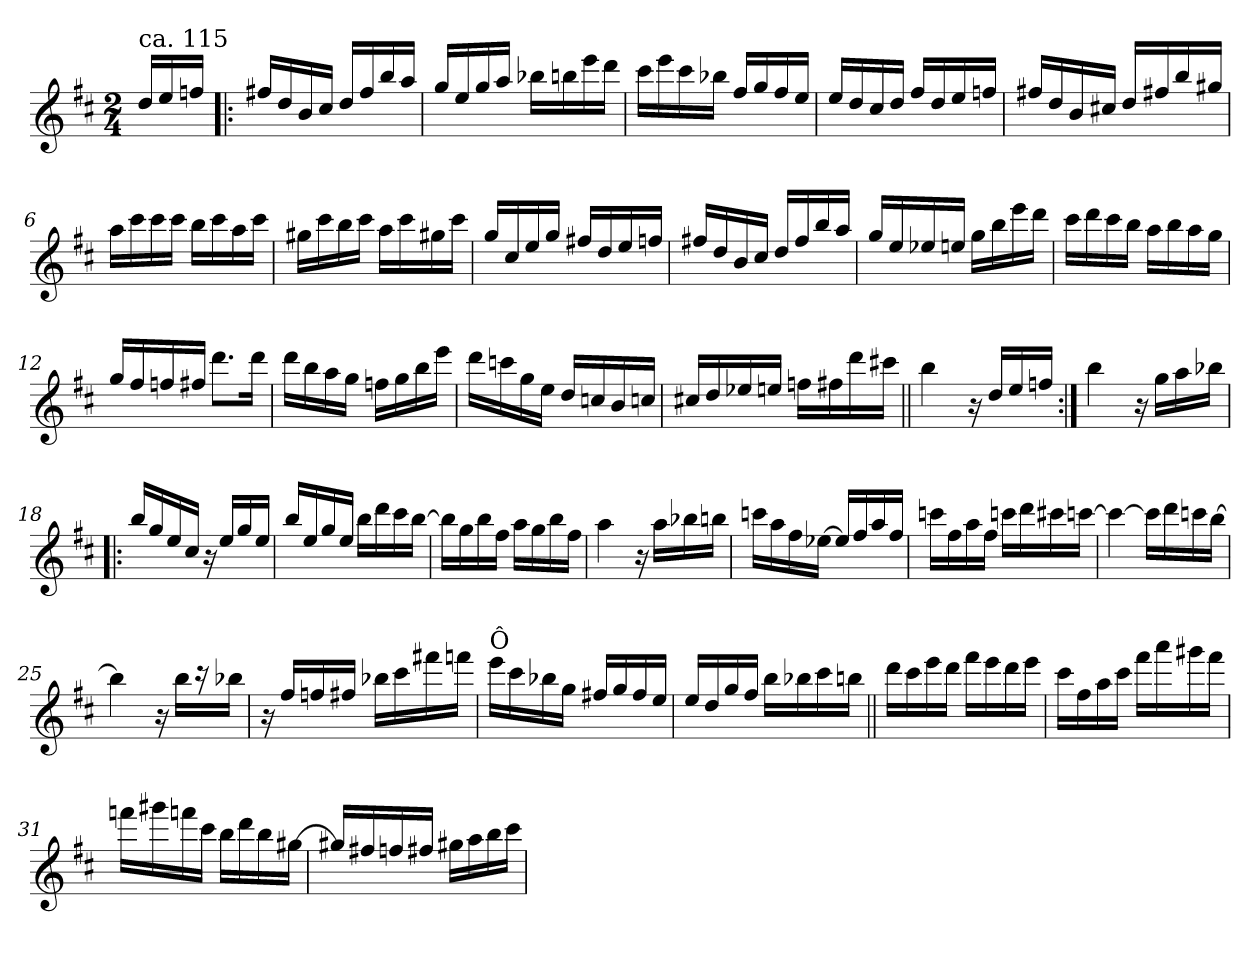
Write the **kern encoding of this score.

**kern
*part1
*staff1
*clefG2
*k[f#c#]
*b:
*M2/4
=
!LO:TX:a:t=ca. 115
16dd/LL
16ee/
16ffn/JJ
=1!|:
16ff#X/LL
16dd/
16b/
16cc#/JJ
16dd/LL
16ff#/
16bb/
16aa/JJ
=2
16gg/LL
16ee/
16gg/
16aa/JJ
16bb-X\LL
16bbn\
16eee\
16ddd\JJ
=3
16ccc#\LL
16eee\
16ccc#\
16bb-X\JJ
16ff#/LL
16gg/
16ff#/
16ee/JJ
=4
16ee/LL
16dd/
16cc#/
16dd/JJ
16ff#/LL
16dd/
16ee/
16ffn/JJ
!!LO:LB:g=z
=5
16ff#X/LL
16dd/
16b/
16cc#X/JJ
16dd/LL
16ff#X/
16bb/
16gg#X/JJ
=6
16aa\LL
16ccc#\
16ccc#\
16ccc#\JJ
16bb\LL
16ccc#\
16aa\
16ccc#\JJ
=7
16gg#X\LL
16ccc#\
16bb\
16ccc#\JJ
16aa\LL
16ccc#\
16gg#X\
16ccc#\JJ
=8
16gg/LL
16cc#/
16ee/
16gg/JJ
16ff#X/LL
16dd/
16ee/
16ffn/JJ
!!LO:LB:g=z
=9
16ff#X/LL
16dd/
16b/
16cc#/JJ
16dd/LL
16ff#/
16bb/
16aa/JJ
=10
16gg/LL
16ee/
16ee-X/
16een/JJ
16gg\LL
16bb\
16eee\
16ddd\JJ
=11
16ccc#\LL
16ddd\
16ccc#\
16bb\JJ
16aa\LL
16bb\
16aa\
16gg\JJ
=12
16gg/LL
16ff#/
16ffn/
16ff#X/JJ
8.ddd\L
16ddd\Jk
!!LO:LB:g=z
=13
16ddd\LL
16bb\
16aa\
16gg\JJ
16ffn\LL
16gg\
16bb\
16eee\JJ
=14
16ddd\LL
16cccn\
16gg\
16ee\JJ
16dd/LL
16ccn/
16b/
16ccn/JJ
=15
16cc#X/LL
16dd/
16ee-X/
16een/JJ
16ffn\LL
16ff#X\
16ddd\
16ccc#X\JJ
=16||
4bb\
16r
16dd/LL
16ee/
16ffn/JJ
!!LO:LB:g=z
=17:|!
4bb\
16r
16gg\LL
16aa\
16bb-X\JJ
=18!|:
16bb/LL
16gg/
16ee/
16cc#/JJ
16r
16ee/LL
16gg/
16ee/JJ
=19
16bb/LL
16ee/
16gg/
16ee/JJ
16bb\LL
16ddd\
16ccc#\
[16bb\JJ
=20
16bb\LL]
16gg\
16bb\
16ff#\JJ
16aa\LL
16gg\
16bb\
16ff#\JJ
!!LO:LB:g=z
=21
4aa\
16r
16aa\LL
16bb-X\
16bbn\JJ
=22
16cccn\LL
16aa\
16ff#\
[16ee-X\JJ
16ee-/LL]
16ff#/
16aa/
16ff#/JJ
=23
16cccn\LL
16ff#\
16aa\
16ff#\JJ
16cccn\LL
16ddd\
16ccc#X\
[16cccn\JJ
=24
4cccn\_
16ccc\LL]
16ddd\
16cccn\
[16bb\JJ
!!LO:LB:g=z
=25
4bb\]
16r
16bb\KL
16r
16bb-X\Jk
=26
16r
16ff#/LL
16ffn/
16ff#X/JJ
16bb-X\LL
16ccc#\
16fff#X\
16fffn\JJ
=27
!LO:TX:a:t=Ô
16eee\LL
16ccc#\
16bb-X\
16gg\JJ
16ff#X/LL
16gg/
16ff#/
16ee/JJ
=28
16ee/LL
16dd/
16gg/
16ff#/JJ
16bb\LL
16bb-X\
16ccc#\
16bbn\JJ
!!LO:LB:g=z
=29||
16ddd\LL
16ccc#\
16eee\
16ddd\JJ
16fff#\LL
16eee\
16ddd\
16eee\JJ
=30
16ccc#\LL
16ff#\
16aa\
16ccc#\JJ
16fff#\LL
16aaa\
16ggg#X\
16fff#\JJ
=31
16fffn\LL
16ggg#X\
16fffn\
16ccc#\JJ
16bb\LL
16ddd\
16bb\
[16gg#X\JJ
=32
16gg#X/LL]
16ff#X/
16ffn/
16ff#X/JJ
16gg#X\LL
16aa\
16bb\
16ccc#\JJ
=
*-
